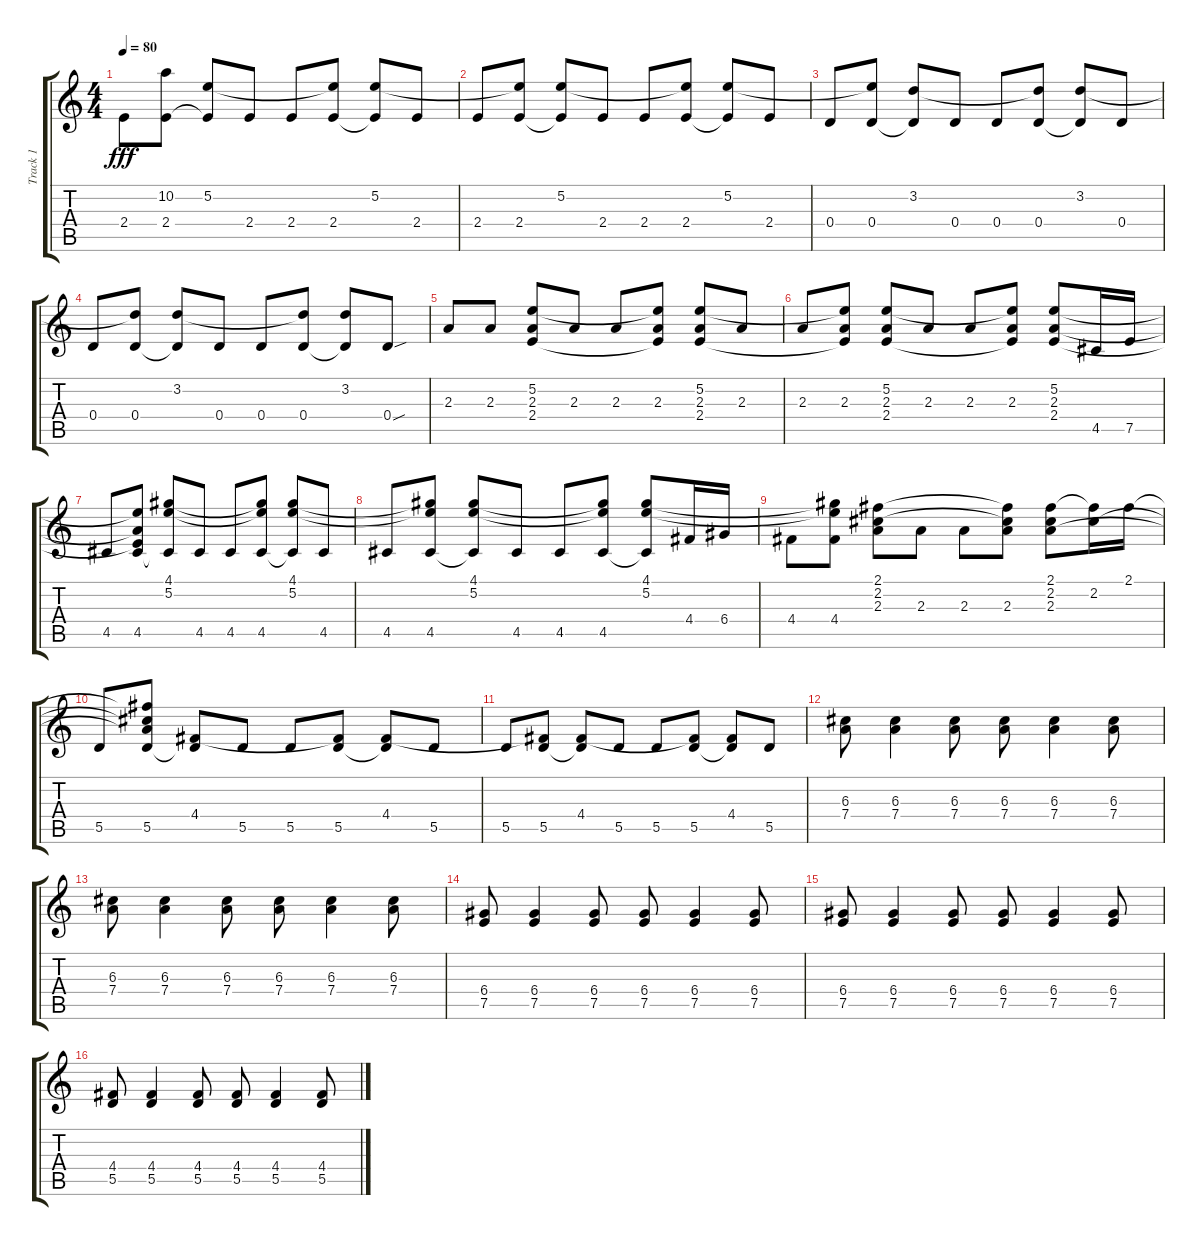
\track ("Track 1" "Track 1") {instrument electricguitarclean}
\staff {score tabs}
\tuning (E4 B3 G3 D3 A2 E2) {hide}
\ts (4 4)
\tempo 80
\clef g2
\ks c
2.4.8{dy fff} (10.2{t} 2.4).8 (5.2 2.4{t}).8 2.4.8 2.4.8 (5.2{t} 2.4).8 (5.2 2.4{t}).8 2.4.8 |
2.4.8 (5.2{t} 2.4).8 (5.2 2.4{t}).8 2.4.8 2.4.8 (5.2{t} 2.4).8 (5.2 2.4{t}).8 2.4.8 |
0.4.8 (5.2{t} 0.4).8 (3.2 0.4{t}).8 0.4.8 0.4.8 (3.2{t} 0.4).8 (3.2 0.4{t}).8 0.4.8 |
0.4.8 (3.2{t} 0.4).8 (3.2 0.4{t}).8 0.4.8 0.4.8 (3.2{t} 0.4).8 (3.2 0.4{t}).8 0.4{sou}.8 |
2.3.8 2.3.8 (5.2 2.3 2.4).8 2.3.8 2.3.8 (5.2{t} 2.3 2.4{t}).8 (5.2 2.3 2.4).8 2.3.8 |
2.3.8 (5.2{t} 2.3 2.4{t}).8 (5.2 2.3 2.4).8 2.3.8 2.3.8 (5.2{t} 2.3 2.4{t}).8 (5.2 2.3 2.4).8 4.5.16 7.5.16 |
4.5.8 (5.2{t} 2.3{t} 2.4{t} 4.5).8 (4.1 5.2 4.5{t}).8 4.5.8 4.5.8 (4.1{t} 5.2{t} 4.5).8 (4.1 5.2 4.5{t}).8 4.5.8 |
4.5.8 (4.1{t} 5.2{t} 4.5).8 (4.1 5.2 4.5{t}).8 4.5.8 4.5.8 (4.1{t} 5.2{t} 4.5).8 (4.1 5.2 4.5{t}).8 4.4.16 6.4.16 |
4.4.8 (4.1{t} 5.2{t} 4.4).8 (2.1 2.2 2.3).8 2.3.8 2.3.8 (2.1{t} 2.2{t} 2.3).8 (2.1 2.2 2.3).8 (2.1{t} 2.2).16 2.1.16 |
5.5.8 (2.1{t} 2.2{t} 2.3{t} 5.5).8 (4.4 5.5{t}).8 5.5.8 5.5.8 (4.4{t} 5.5).8 (4.4 5.5{t}).8 5.5.8 |
5.5.8 (4.4{t} 5.5).8 (4.4 5.5{t}).8 5.5.8 5.5.8 (4.4{t} 5.5).8 (4.4 5.5{t}).8 5.5.8 |
(6.3 7.4).8 (6.3 7.4).4 (6.3 7.4).8 (6.3 7.4).8 (6.3 7.4).4 (6.3 7.4).8 |
(6.3 7.4).8 (6.3 7.4).4 (6.3 7.4).8 (6.3 7.4).8 (6.3 7.4).4 (6.3 7.4).8 |
(6.4 7.5).8 (6.4 7.5).4 (6.4 7.5).8 (6.4 7.5).8 (6.4 7.5).4 (6.4 7.5).8 |
(6.4 7.5).8 (6.4 7.5).4 (6.4 7.5).8 (6.4 7.5).8 (6.4 7.5).4 (6.4 7.5).8 |
(4.4 5.5).8 (4.4 5.5).4 (4.4 5.5).8 (4.4 5.5).8 (4.4 5.5).4 (4.4 5.5).8
